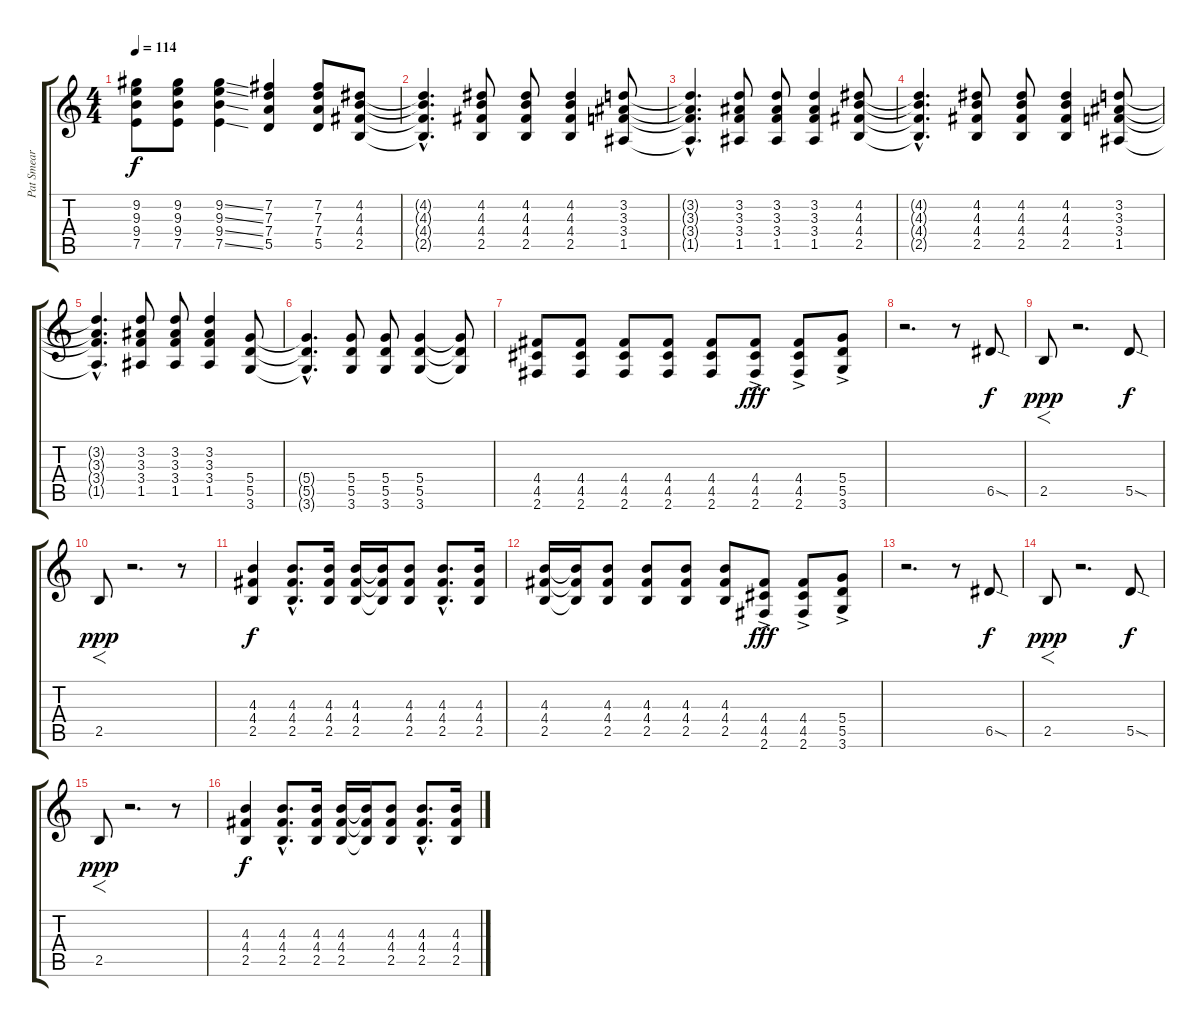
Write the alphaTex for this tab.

\track ("Pat Smear (Guitare)" "Pat Smear ") {instrument electricguitarclean}
\staff {score tabs}
\tuning (E4 B3 G3 D3 A2 E2) {hide}
\ts (4 4)
\tempo 114
\clef g2
\ks c
(9.2{t} 9.3{t} 9.4{t} 7.5{t}).8{dy f} (9.2 9.3 9.4 7.5).8 (9.2{ss} 9.3{ss} 9.4{ss} 7.5{ss}).4 (7.2 7.3 7.4 5.5).4 (7.2 7.3 7.4 5.5).8 (4.2 4.3 4.4 2.5).8 |
(4.2{hac t} 4.3{hac t} 4.4{hac t} 2.5{hac t}).4{d} (4.2 4.3 4.4 2.5).8 (4.2 4.3 4.4 2.5).8 (4.2 4.3 4.4 2.5).4 (3.2 3.3 3.4 1.5).8 |
(3.2{hac t} 3.3{hac t} 3.4{hac t} 1.5{hac t}).4{d} (3.2 3.3 3.4 1.5).8 (3.2 3.3 3.4 1.5).8 (3.2 3.3 3.4 1.5).4 (4.2 4.3 4.4 2.5).8 |
(4.2{hac t} 4.3{hac t} 4.4{hac t} 2.5{hac t}).4{d} (4.2 4.3 4.4 2.5).8 (4.2 4.3 4.4 2.5).8 (4.2 4.3 4.4 2.5).4 (3.2 3.3 3.4 1.5).8 |
(3.2{hac t} 3.3{hac t} 3.4{hac t} 1.5{hac t}).4{d} (3.2 3.3 3.4 1.5).8 (3.2 3.3 3.4 1.5).8 (3.2 3.3 3.4 1.5).4 (5.4 5.5 3.6).8 |
(5.4{hac t} 5.5{hac t} 3.6{hac t}).4{d} (5.4 5.5 3.6).8 (5.4 5.5 3.6).8 (5.4 5.5 3.6).4 (5.4{t} 5.5{t} 3.6{t}).8 |
(4.4 4.5 2.6).8 (4.4 4.5 2.6).8 (4.4 4.5 2.6).8 (4.4 4.5 2.6).8 (4.4 4.5 2.6).8 (4.4 4.5{ac} 2.6{ac}).8{dy fff} (4.4 4.5{ac} 2.6{ac}).8 (5.4 5.5{ac} 3.6{ac}).8 |
r.2{d volume 14 instrument electricguitarclean} r.8 6.5{sod}.8{dy f} |
2.5.8{f dy ppp} r.2{d} 5.5{sod}.8{dy f} |
2.5.8{f dy ppp} r.2{d} r.8 |
(4.3 4.4 2.5).4{dy f volume 11 instrument distortionguitar} (4.3{hac} 4.4{hac} 2.5{hac}).8{d} (4.3 4.4 2.5).16 (4.3 4.4 2.5).16 (4.3{t} 4.4{t} 2.5{t}).16 (4.3 4.4 2.5).8 (4.3{hac} 4.4{hac} 2.5{hac}).8{d} (4.3 4.4 2.5).16 |
(4.3 4.4 2.5).16 (4.3{t} 4.4{t} 2.5{t}).16 (4.3 4.4 2.5).8 (4.3 4.4 2.5).8 (4.3 4.4 2.5).8 (4.3 4.4 2.5).8 (4.4 4.5{ac} 2.6{ac}).8{dy fff} (4.4 4.5{ac} 2.6{ac}).8 (5.4 5.5{ac} 3.6{ac}).8 |
r.2{d volume 14 instrument electricguitarclean} r.8 6.5{sod}.8{dy f} |
2.5.8{f dy ppp} r.2{d} 5.5{sod}.8{dy f} |
2.5.8{f dy ppp} r.2{d} r.8 |
(4.3 4.4 2.5).4{dy f volume 11 instrument distortionguitar} (4.3{hac} 4.4{hac} 2.5{hac}).8{d} (4.3 4.4 2.5).16 (4.3 4.4 2.5).16 (4.3{t} 4.4{t} 2.5{t}).16 (4.3 4.4 2.5).8 (4.3{hac} 4.4{hac} 2.5{hac}).8{d} (4.3 4.4 2.5).16
